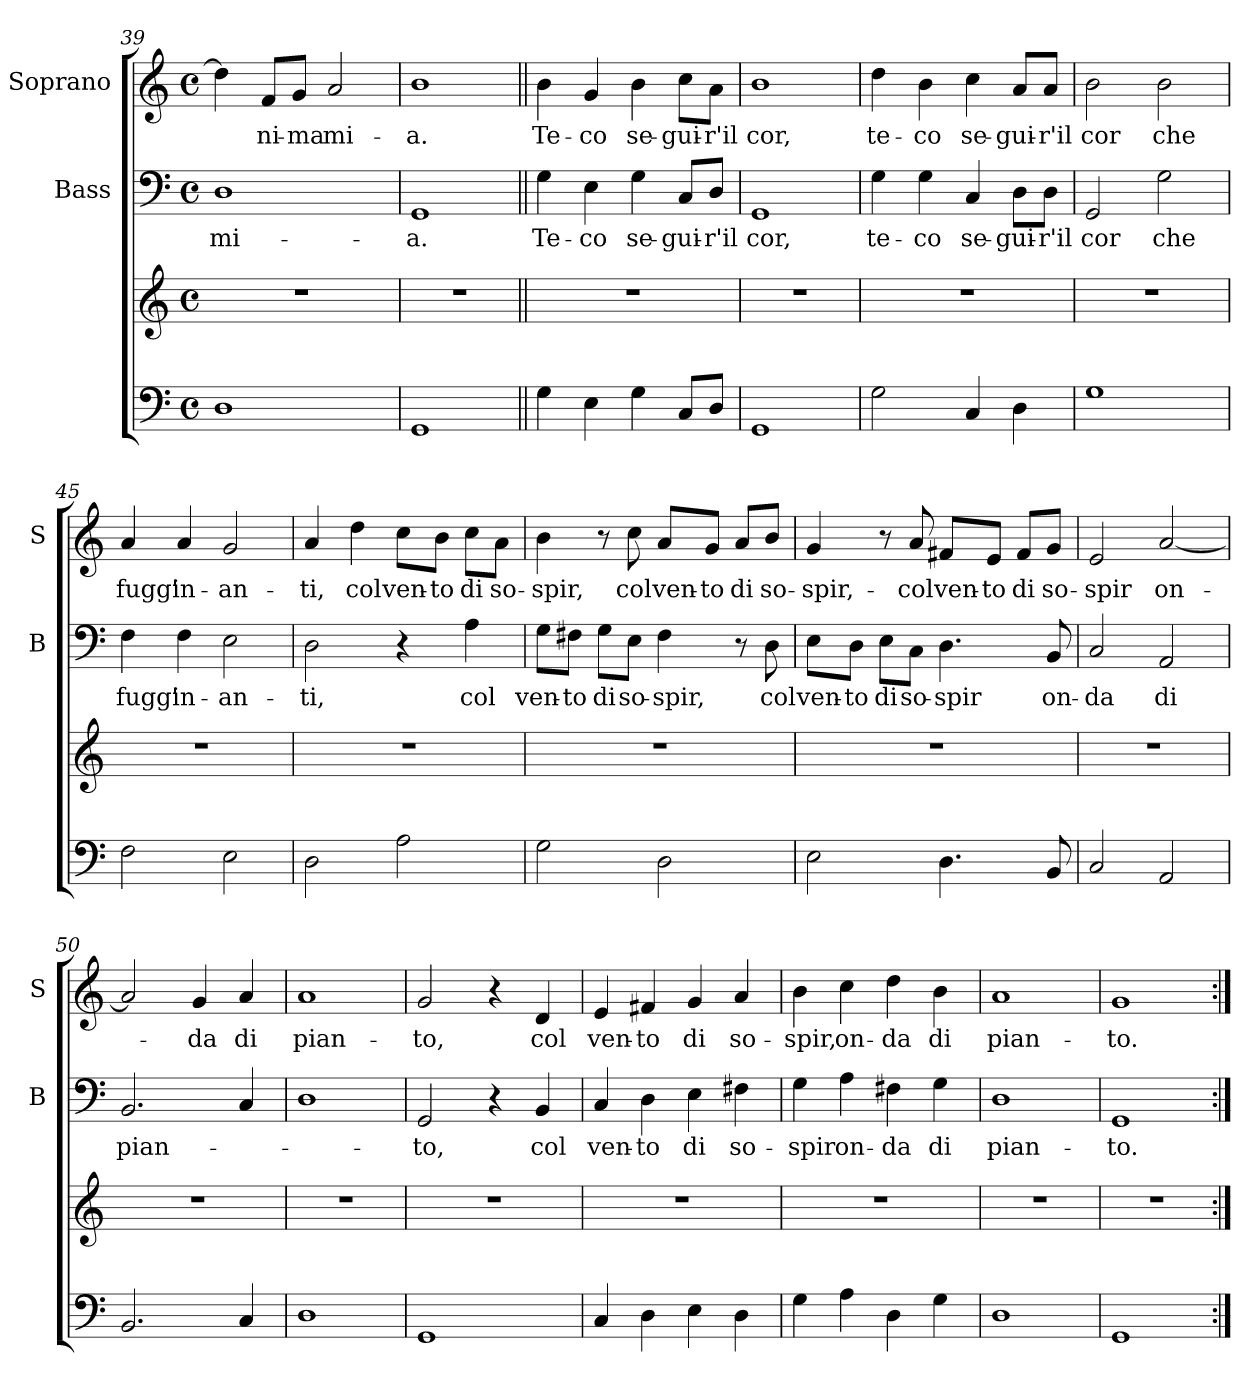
**kern	**kern	**kern	**text	**kern	**text
*part3	*part3	*part2	*part2	*part1	*part1
*staff4	*staff3	*staff2	*staff2	*staff1	*staff1
*	*	*I"Bass	*	*I"Soprano	*
*	*	*I'B	*	*I'S	*
!!LO:LB:g=z
*clefF4	*clefG2	*clefF4	*	*clefG2	*
*k[]	*k[]	*k[]	*	*k[]	*
*C:	*C:	*C:	*	*C:	*
*M4/4	*M4/4	*M4/4	*	*M4/4	*
*met(c)	*met(c)	*met(c)	*	*met(c)	*
=39	=39	=39	=39	=39	=39
!	!	!	!LO:LY:b	!	!
1D	1r	1D	mi-	4dd\]	.
!	!	!	!	!	!LO:LY:b
.	.	.	.	8f/L	-ni-
!	!	!	!	!	!LO:LY:b
.	.	.	.	8g/J	-ma
!	!	!	!	!	!LO:LY:b
.	.	.	.	2a/	mi-
=40	=40	=40	=40	=40	=40
!	!	!	!LO:LY:b	!	!LO:LY:b
1GG	1r	1GG	-a.	1b	-a.
=41||	=41||	=41||	=41||	=41||	=41||
!	!	!	!LO:LY:b	!	!LO:LY:b
4G\	1r	4G\	Te-	4b\	Te-
!	!	!	!LO:LY:b	!	!LO:LY:b
4E\	.	4E\	-co	4g/	-co
!	!	!	!LO:LY:b	!	!LO:LY:b
4G\	.	4G\	se-	4b\	se-
!	!	!	!LO:LY:b	!	!LO:LY:b
8C/L	.	8C/L	-gui-	8cc\L	-gui-
!	!	!	!LO:LY:b	!	!LO:LY:b
8D/J	.	8D/J	-r'il	8a\J	-r'il
=42	=42	=42	=42	=42	=42
!	!	!	!LO:LY:b	!	!LO:LY:b
1GG	1r	1GG	cor,	1b	cor,
=43	=43	=43	=43	=43	=43
!	!	!	!LO:LY:b	!	!LO:LY:b
2G\	1r	4G\	te-	4dd\	te-
!	!	!	!LO:LY:b	!	!LO:LY:b
.	.	4G\	-co	4b\	-co
!	!	!	!LO:LY:b	!	!LO:LY:b
4C/	.	4C/	se-	4cc\	se-
!	!	!	!LO:LY:b	!	!LO:LY:b
4D\	.	8D\L	-gui-	8a/L	-gui-
!	!	!	!LO:LY:b	!	!LO:LY:b
.	.	8D\J	-r'il	8a/J	-r'il
!!LO:LB:g=z
=44	=44	=44	=44	=44	=44
!	!	!	!LO:LY:b	!	!LO:LY:b
1G	1r	2GG/	cor	2b\	cor
!	!	!	!LO:LY:b	!	!LO:LY:b
.	.	2G\	che	2b\	che
=45	=45	=45	=45	=45	=45
!	!	!	!LO:LY:b	!	!LO:LY:b
2F\	1r	4F\	fugg'	4a/	fugg'
!	!	!	!LO:LY:b	!	!LO:LY:b
.	.	4F\	in-	4a/	in-
!	!	!	!LO:LY:b	!	!LO:LY:b
2E\	.	2E\	-an-	2g/	-an-
=46	=46	=46	=46	=46	=46
!	!	!	!LO:LY:b	!	!LO:LY:b
2D\	1r	2D\	-ti,	4a/	-ti,
!	!	!	!	!	!LO:LY:b
.	.	.	.	4dd\	col
!	!	!	!	!	!LO:LY:b
2A\	.	4r	.	8cc\L	ven-
!	!	!	!	!	!LO:LY:b
.	.	.	.	8b\J	-to
!	!	!	!LO:LY:b	!	!LO:LY:b
.	.	4A\	col	8cc\L	di
!	!	!	!	!	!LO:LY:b
.	.	.	.	8a\J	so-
=47	=47	=47	=47	=47	=47
!	!	!	!LO:LY:b	!	!LO:LY:b
2G\	1r	8G\L	ven-	4b\	-spir,
!	!	!	!LO:LY:b	!	!
.	.	8F#X\J	-to	.	.
!	!	!	!LO:LY:b	!	!
.	.	8G\L	di	8r	.
!	!	!	!LO:LY:b	!	!LO:LY:b
.	.	8E\J	so-	8cc\	col
!	!	!	!LO:LY:b	!	!LO:LY:b
2D\	.	4F#\	-spir,	8a/L	ven-
!	!	!	!	!	!LO:LY:b
.	.	.	.	8g/J	-to
!	!	!	!	!	!LO:LY:b
.	.	8r	.	8a/L	di
!	!	!	!LO:LY:b	!	!LO:LY:b
.	.	8D\	col	8b/J	so-
!!LO:PB:g=z
=48	=48	=48	=48	=48	=48
!	!	!	!LO:LY:b	!	!LO:LY:b
2E\	1r	8E\L	ven-	4g/	-spir,-
!	!	!	!LO:LY:b	!	!
.	.	8D\J	-to	.	.
!	!	!	!LO:LY:b	!	!
.	.	8E\L	di	8r	.
!	!	!	!LO:LY:b	!	!LO:LY:b
.	.	8C\J	so-	8a/	-col
!	!	!	!LO:LY:b	!	!LO:LY:b
4.D\	.	4.D\	-spir	8f#X/L	ven-
!	!	!	!	!	!LO:LY:b
.	.	.	.	8e/J	-to
!	!	!	!	!	!LO:LY:b
.	.	.	.	8f#/L	di
!	!	!	!LO:LY:b	!	!LO:LY:b
8BB/	.	8BB/	on-	8g/J	so-
=49	=49	=49	=49	=49	=49
!	!	!	!LO:LY:b	!	!LO:LY:b
2C/	1r	2C/	-da	2e/	-spir
!	!	!	!LO:LY:b	!	!LO:LY:b
2AA/	.	2AA/	di	[2a/	on-
=50	=50	=50	=50	=50	=50
!	!	!	!LO:LY:b	!	!
2.BB/	1r	2.BB/	pian-	2a/]	.
!	!	!	!	!	!LO:LY:b
.	.	.	.	4g/	-da
!	!	!	!	!	!LO:LY:b
4C/	.	4C/	.	4a/	di
=51	=51	=51	=51	=51	=51
!	!	!	!	!	!LO:LY:b
1D	1r	1D	.	1a	pian-
!!LO:LB:g=z
=52	=52	=52	=52	=52	=52
!	!	!	!LO:LY:b	!	!LO:LY:b
1GG	1r	2GG/	-to,	2g/	-to,
.	.	4r	.	4r	.
!	!	!	!LO:LY:b	!	!LO:LY:b
.	.	4BB/	col	4d/	col
=53	=53	=53	=53	=53	=53
!	!	!	!LO:LY:b	!	!LO:LY:b
4C/	1r	4C/	ven-	4e/	ven-
!	!	!	!LO:LY:b	!	!LO:LY:b
4D\	.	4D\	-to	4f#X/	-to
!	!	!	!LO:LY:b	!	!LO:LY:b
4E\	.	4E\	di	4g/	di
!	!	!	!LO:LY:b	!	!LO:LY:b
4D\	.	4F#X\	so-	4a/	so-
=54	=54	=54	=54	=54	=54
!	!	!	!LO:LY:b	!	!LO:LY:b
4G\	1r	4G\	-spir	4b\	-spir,
!	!	!	!LO:LY:b	!	!LO:LY:b
4A\	.	4A\	on-	4cc\	on-
!	!	!	!LO:LY:b	!	!LO:LY:b
4D\	.	4F#X\	-da	4dd\	-da
!	!	!	!LO:LY:b	!	!LO:LY:b
4G\	.	4G\	di	4b\	di
=55	=55	=55	=55	=55	=55
!	!	!	!LO:LY:b	!	!LO:LY:b
1D	1r	1D	pian-	1a	pian-
=56	=56	=56	=56	=56	=56
!	!	!	!LO:LY:b	!	!LO:LY:b
1GG	1r	1GG	-to.	1g	-to.
=:|!	=:|!	=:|!	=:|!	=:|!	=:|!
*-	*-	*-	*-	*-	*-
